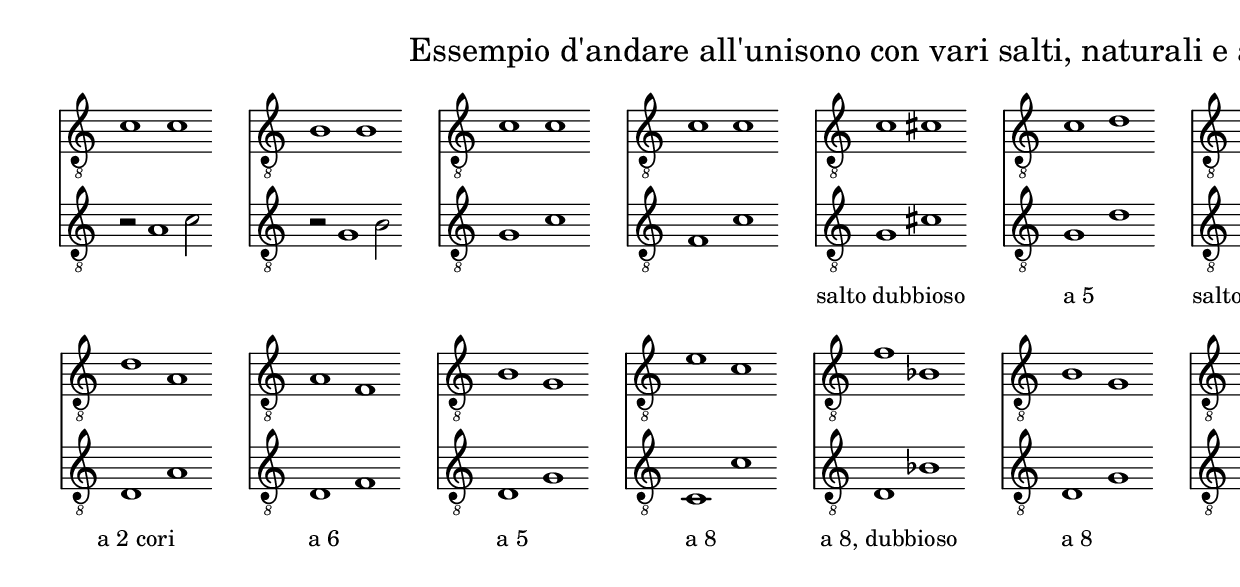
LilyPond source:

\version "2.22.2"

% Auto generated file

\header {
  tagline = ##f
}

dot = {
   \once \override Script.add-stem-support = ##f
   \once \override Script.toward-stem-shift = 0
   \once \override Script.skyline-horizontal-padding = 0
   \once \override Script.direction = 1
   \once \override Script.font-size = 1
}

\markup {
  \center-column {
    \line {
      \center-align
      \fontsize#3 { \concat { \normal-text "Essempio d'andare all'unisono con vari salti, naturali e accidentali"} }
    }
    \null
    \line {
      \center-column {

        \line {
          \score {
            <<
              \new Staff \with { instrumentName = ""} {
                \override Staff.TimeSignature.stencil = ##f
                \override Staff.NoteHead.style = #'baroque
                \accidentalStyle Score.forget
                \override Rest.style = #'default
                \override NoteHead.style = #'default
                \cadenzaOn
                \clef "treble_8"
                \key c #`((0 . ,NATURAL) (1 . ,NATURAL) (2 . ,NATURAL)
                          (3 . ,NATURAL) (4 . ,NATURAL) (5 . ,NATURAL)
                          (6 . ,NATURAL))  c'1   c'1  
                \cadenzaOff
              }
              \new Staff \with { instrumentName = ""} {
                \override Staff.TimeSignature.stencil = ##f
                \override Staff.NoteHead.style = #'baroque
                \accidentalStyle Score.forget
                \override Rest.style = #'default
                \override NoteHead.style = #'default
                \cadenzaOn
                \clef "treble_8"
                \key c #`((0 . ,NATURAL) (1 . ,NATURAL) (2 . ,NATURAL)
                          (3 . ,NATURAL) (4 . ,NATURAL) (5 . ,NATURAL)
                          (6 . ,NATURAL))  r2  a1   c'2  
                \cadenzaOff
              }
            >>
            \layout {
              \context {
                \Score
                \override SpacingSpanner.common-shortest-duration = #(ly:make-moment 1/2)
              }
            }
          }
        }

      }
      \hspace #3 
      \center-column {

        \line {
          \score {
            <<
              \new Staff \with { instrumentName = ""} {
                \override Staff.TimeSignature.stencil = ##f
                \override Staff.NoteHead.style = #'baroque
                \accidentalStyle Score.forget
                \override Rest.style = #'default
                \override NoteHead.style = #'default
                \cadenzaOn
                \clef "treble_8"
                \key c #`((0 . ,NATURAL) (1 . ,NATURAL) (2 . ,NATURAL)
                          (3 . ,NATURAL) (4 . ,NATURAL) (5 . ,NATURAL)
                          (6 . ,NATURAL))  b1   b1  
                \cadenzaOff
              }
              \new Staff \with { instrumentName = ""} {
                \override Staff.TimeSignature.stencil = ##f
                \override Staff.NoteHead.style = #'baroque
                \accidentalStyle Score.forget
                \override Rest.style = #'default
                \override NoteHead.style = #'default
                \cadenzaOn
                \clef "treble_8"
                \key c #`((0 . ,NATURAL) (1 . ,NATURAL) (2 . ,NATURAL)
                          (3 . ,NATURAL) (4 . ,NATURAL) (5 . ,NATURAL)
                          (6 . ,NATURAL))  r2  g1   b2  
                \cadenzaOff
              }
            >>
            \layout {
              \context {
                \Score
                \override SpacingSpanner.common-shortest-duration = #(ly:make-moment 1/2)
              }
            }
          }
        }

      }
      \hspace #3 
      \center-column {

        \line {
          \score {
            <<
              \new Staff \with { instrumentName = ""} {
                \override Staff.TimeSignature.stencil = ##f
                \override Staff.NoteHead.style = #'baroque
                \accidentalStyle Score.forget
                \override Rest.style = #'default
                \override NoteHead.style = #'default
                \cadenzaOn
                \clef "treble_8"
                \key c #`((0 . ,NATURAL) (1 . ,NATURAL) (2 . ,NATURAL)
                          (3 . ,NATURAL) (4 . ,NATURAL) (5 . ,NATURAL)
                          (6 . ,NATURAL))  c'1   c'1  
                \cadenzaOff
              }
              \new Staff \with { instrumentName = ""} {
                \override Staff.TimeSignature.stencil = ##f
                \override Staff.NoteHead.style = #'baroque
                \accidentalStyle Score.forget
                \override Rest.style = #'default
                \override NoteHead.style = #'default
                \cadenzaOn
                \clef "treble_8"
                \key c #`((0 . ,NATURAL) (1 . ,NATURAL) (2 . ,NATURAL)
                          (3 . ,NATURAL) (4 . ,NATURAL) (5 . ,NATURAL)
                          (6 . ,NATURAL))  g1   c'1  
                \cadenzaOff
              }
            >>
            \layout {
              \context {
                \Score
                \override SpacingSpanner.common-shortest-duration = #(ly:make-moment 1/2)
              }
            }
          }
        }

      }
      \hspace #3 
      \center-column {

        \line {
          \score {
            <<
              \new Staff \with { instrumentName = ""} {
                \override Staff.TimeSignature.stencil = ##f
                \override Staff.NoteHead.style = #'baroque
                \accidentalStyle Score.forget
                \override Rest.style = #'default
                \override NoteHead.style = #'default
                \cadenzaOn
                \clef "treble_8"
                \key c #`((0 . ,NATURAL) (1 . ,NATURAL) (2 . ,NATURAL)
                          (3 . ,NATURAL) (4 . ,NATURAL) (5 . ,NATURAL)
                          (6 . ,NATURAL))  c'1   c'1  
                \cadenzaOff
              }
              \new Staff \with { instrumentName = ""} {
                \override Staff.TimeSignature.stencil = ##f
                \override Staff.NoteHead.style = #'baroque
                \accidentalStyle Score.forget
                \override Rest.style = #'default
                \override NoteHead.style = #'default
                \cadenzaOn
                \clef "treble_8"
                \key c #`((0 . ,NATURAL) (1 . ,NATURAL) (2 . ,NATURAL)
                          (3 . ,NATURAL) (4 . ,NATURAL) (5 . ,NATURAL)
                          (6 . ,NATURAL))  f1   c'1  
                \cadenzaOff
              }
            >>
            \layout {
              \context {
                \Score
                \override SpacingSpanner.common-shortest-duration = #(ly:make-moment 1/2)
              }
            }
          }
        }

      }
      \hspace #3 
      \center-column {

        \line {
          \score {
            <<
              \new Staff \with { instrumentName = ""} {
                \override Staff.TimeSignature.stencil = ##f
                \override Staff.NoteHead.style = #'baroque
                \accidentalStyle Score.forget
                \override Rest.style = #'default
                \override NoteHead.style = #'default
                \cadenzaOn
                \clef "treble_8"
                \key c #`((0 . ,NATURAL) (1 . ,NATURAL) (2 . ,NATURAL)
                          (3 . ,NATURAL) (4 . ,NATURAL) (5 . ,NATURAL)
                          (6 . ,NATURAL))  c'1   cis'1  
                \cadenzaOff
              }
              \new Staff \with { instrumentName = ""} {
                \override Staff.TimeSignature.stencil = ##f
                \override Staff.NoteHead.style = #'baroque
                \accidentalStyle Score.forget
                \override Rest.style = #'default
                \override NoteHead.style = #'default
                \cadenzaOn
                \clef "treble_8"
                \key c #`((0 . ,NATURAL) (1 . ,NATURAL) (2 . ,NATURAL)
                          (3 . ,NATURAL) (4 . ,NATURAL) (5 . ,NATURAL)
                          (6 . ,NATURAL))  g1   cis'1  
                \cadenzaOff
              }
            >>
            \layout {
              \context {
                \Score
                \override SpacingSpanner.common-shortest-duration = #(ly:make-moment 1/2)
              }
            }
          }
        }
        \null
        \line {
          \left-align {  \normal-text "salto dubbioso" }
        }

      }
      \hspace #3 
      \center-column {

        \line {
          \score {
            <<
              \new Staff \with { instrumentName = ""} {
                \override Staff.TimeSignature.stencil = ##f
                \override Staff.NoteHead.style = #'baroque
                \accidentalStyle Score.forget
                \override Rest.style = #'default
                \override NoteHead.style = #'default
                \cadenzaOn
                \clef "treble_8"
                \key c #`((0 . ,NATURAL) (1 . ,NATURAL) (2 . ,NATURAL)
                          (3 . ,NATURAL) (4 . ,NATURAL) (5 . ,NATURAL)
                          (6 . ,NATURAL))  c'1   d'1  
                \cadenzaOff
              }
              \new Staff \with { instrumentName = ""} {
                \override Staff.TimeSignature.stencil = ##f
                \override Staff.NoteHead.style = #'baroque
                \accidentalStyle Score.forget
                \override Rest.style = #'default
                \override NoteHead.style = #'default
                \cadenzaOn
                \clef "treble_8"
                \key c #`((0 . ,NATURAL) (1 . ,NATURAL) (2 . ,NATURAL)
                          (3 . ,NATURAL) (4 . ,NATURAL) (5 . ,NATURAL)
                          (6 . ,NATURAL))  g1   d'1  
                \cadenzaOff
              }
            >>
            \layout {
              \context {
                \Score
                \override SpacingSpanner.common-shortest-duration = #(ly:make-moment 1/2)
              }
            }
          }
        }
        \null
        \line {
          \left-align {  \normal-text "a 5" }
        }

      }
      \hspace #3 
      \center-column {

        \line {
          \score {
            <<
              \new Staff \with { instrumentName = ""} {
                \override Staff.TimeSignature.stencil = ##f
                \override Staff.NoteHead.style = #'baroque
                \accidentalStyle Score.forget
                \override Rest.style = #'default
                \override NoteHead.style = #'default
                \cadenzaOn
                \clef "treble_8"
                \key c #`((0 . ,NATURAL) (1 . ,NATURAL) (2 . ,NATURAL)
                          (3 . ,NATURAL) (4 . ,NATURAL) (5 . ,NATURAL)
                          (6 . ,NATURAL))  a1   bes1  
                \cadenzaOff
              }
              \new Staff \with { instrumentName = ""} {
                \override Staff.TimeSignature.stencil = ##f
                \override Staff.NoteHead.style = #'baroque
                \accidentalStyle Score.forget
                \override Rest.style = #'default
                \override NoteHead.style = #'default
                \cadenzaOn
                \clef "treble_8"
                \key c #`((0 . ,NATURAL) (1 . ,NATURAL) (2 . ,NATURAL)
                          (3 . ,NATURAL) (4 . ,NATURAL) (5 . ,NATURAL)
                          (6 . ,NATURAL))  d1   bes1  
                \cadenzaOff
              }
            >>
            \layout {
              \context {
                \Score
                \override SpacingSpanner.common-shortest-duration = #(ly:make-moment 1/2)
              }
            }
          }
        }
        \null
        \line {
          \left-align {  \normal-text "salto dubbioso" }
        }

      }
      \hspace #3 
      \center-column {

        \line {
          \score {
            <<
              \new Staff \with { instrumentName = ""} {
                \override Staff.TimeSignature.stencil = ##f
                \override Staff.NoteHead.style = #'baroque
                \accidentalStyle Score.forget
                \override Rest.style = #'default
                \override NoteHead.style = #'default
                \cadenzaOn
                \clef "treble_8"
                \key c #`((0 . ,NATURAL) (1 . ,NATURAL) (2 . ,NATURAL)
                          (3 . ,NATURAL) (4 . ,NATURAL) (5 . ,NATURAL)
                          (6 . ,NATURAL))  c'1   f1  
                \cadenzaOff
              }
              \new Staff \with { instrumentName = ""} {
                \override Staff.TimeSignature.stencil = ##f
                \override Staff.NoteHead.style = #'baroque
                \accidentalStyle Score.forget
                \override Rest.style = #'default
                \override NoteHead.style = #'default
                \cadenzaOn
                \clef "treble_8"
                \key c #`((0 . ,NATURAL) (1 . ,NATURAL) (2 . ,NATURAL)
                          (3 . ,NATURAL) (4 . ,NATURAL) (5 . ,NATURAL)
                          (6 . ,NATURAL))  g1   f1  
                \cadenzaOff
              }
            >>
            \layout {
              \context {
                \Score
                \override SpacingSpanner.common-shortest-duration = #(ly:make-moment 1/2)
              }
            }
          }
        }
        \null
        \line {
          \left-align {  \normal-text "dubbioso" }
        }

      }
      \hspace #3 
      \center-column {

        \line {
          \score {
            <<
              \new Staff \with { instrumentName = ""} {
                \override Staff.TimeSignature.stencil = ##f
                \override Staff.NoteHead.style = #'baroque
                \accidentalStyle Score.forget
                \override Rest.style = #'default
                \override NoteHead.style = #'default
                \cadenzaOn
                \clef "treble_8"
                \key c #`((0 . ,NATURAL) (1 . ,NATURAL) (2 . ,NATURAL)
                          (3 . ,NATURAL) (4 . ,NATURAL) (5 . ,NATURAL)
                          (6 . ,NATURAL))  d'1   g1  
                \cadenzaOff
              }
              \new Staff \with { instrumentName = ""} {
                \override Staff.TimeSignature.stencil = ##f
                \override Staff.NoteHead.style = #'baroque
                \accidentalStyle Score.forget
                \override Rest.style = #'default
                \override NoteHead.style = #'default
                \cadenzaOn
                \clef "treble_8"
                \key c #`((0 . ,NATURAL) (1 . ,NATURAL) (2 . ,NATURAL)
                          (3 . ,NATURAL) (4 . ,NATURAL) (5 . ,NATURAL)
                          (6 . ,NATURAL))  d1   g1  
                \cadenzaOff
              }
            >>
            \layout {
              \context {
                \Score
                \override SpacingSpanner.common-shortest-duration = #(ly:make-moment 1/2)
              }
            }
          }
        }
        \null
        \line {
          \left-align {  \normal-text "a 2 cori" }
        }

      }
      \hspace #3 
    }
    \null
    \null
    \line {      \center-column {

        \line {
          \score {
            <<
              \new Staff \with { instrumentName = ""} {
                \override Staff.TimeSignature.stencil = ##f
                \override Staff.NoteHead.style = #'baroque
                \accidentalStyle Score.forget
                \override Rest.style = #'default
                \override NoteHead.style = #'default
                \cadenzaOn
                \clef "treble_8"
                \key c #`((0 . ,NATURAL) (1 . ,NATURAL) (2 . ,NATURAL)
                          (3 . ,NATURAL) (4 . ,NATURAL) (5 . ,NATURAL)
                          (6 . ,NATURAL))  d'1   a1  
                \cadenzaOff
              }
              \new Staff \with { instrumentName = ""} {
                \override Staff.TimeSignature.stencil = ##f
                \override Staff.NoteHead.style = #'baroque
                \accidentalStyle Score.forget
                \override Rest.style = #'default
                \override NoteHead.style = #'default
                \cadenzaOn
                \clef "treble_8"
                \key c #`((0 . ,NATURAL) (1 . ,NATURAL) (2 . ,NATURAL)
                          (3 . ,NATURAL) (4 . ,NATURAL) (5 . ,NATURAL)
                          (6 . ,NATURAL))  d1   a1  
                \cadenzaOff
              }
            >>
            \layout {
              \context {
                \Score
                \override SpacingSpanner.common-shortest-duration = #(ly:make-moment 1/2)
              }
            }
          }
        }
        \null
        \line {
          \left-align {  \normal-text "a 2 cori" }
        }

      }
      \hspace #3 
      \center-column {

        \line {
          \score {
            <<
              \new Staff \with { instrumentName = ""} {
                \override Staff.TimeSignature.stencil = ##f
                \override Staff.NoteHead.style = #'baroque
                \accidentalStyle Score.forget
                \override Rest.style = #'default
                \override NoteHead.style = #'default
                \cadenzaOn
                \clef "treble_8"
                \key c #`((0 . ,NATURAL) (1 . ,NATURAL) (2 . ,NATURAL)
                          (3 . ,NATURAL) (4 . ,NATURAL) (5 . ,NATURAL)
                          (6 . ,NATURAL))  a1   f1  
                \cadenzaOff
              }
              \new Staff \with { instrumentName = ""} {
                \override Staff.TimeSignature.stencil = ##f
                \override Staff.NoteHead.style = #'baroque
                \accidentalStyle Score.forget
                \override Rest.style = #'default
                \override NoteHead.style = #'default
                \cadenzaOn
                \clef "treble_8"
                \key c #`((0 . ,NATURAL) (1 . ,NATURAL) (2 . ,NATURAL)
                          (3 . ,NATURAL) (4 . ,NATURAL) (5 . ,NATURAL)
                          (6 . ,NATURAL))  d1   f1  
                \cadenzaOff
              }
            >>
            \layout {
              \context {
                \Score
                \override SpacingSpanner.common-shortest-duration = #(ly:make-moment 1/2)
              }
            }
          }
        }
        \null
        \line {
          \left-align {  \normal-text "a 6" }
        }

      }
      \hspace #3 
      \center-column {

        \line {
          \score {
            <<
              \new Staff \with { instrumentName = ""} {
                \override Staff.TimeSignature.stencil = ##f
                \override Staff.NoteHead.style = #'baroque
                \accidentalStyle Score.forget
                \override Rest.style = #'default
                \override NoteHead.style = #'default
                \cadenzaOn
                \clef "treble_8"
                \key c #`((0 . ,NATURAL) (1 . ,NATURAL) (2 . ,NATURAL)
                          (3 . ,NATURAL) (4 . ,NATURAL) (5 . ,NATURAL)
                          (6 . ,NATURAL))  b1   g1  
                \cadenzaOff
              }
              \new Staff \with { instrumentName = ""} {
                \override Staff.TimeSignature.stencil = ##f
                \override Staff.NoteHead.style = #'baroque
                \accidentalStyle Score.forget
                \override Rest.style = #'default
                \override NoteHead.style = #'default
                \cadenzaOn
                \clef "treble_8"
                \key c #`((0 . ,NATURAL) (1 . ,NATURAL) (2 . ,NATURAL)
                          (3 . ,NATURAL) (4 . ,NATURAL) (5 . ,NATURAL)
                          (6 . ,NATURAL))  d1   g1  
                \cadenzaOff
              }
            >>
            \layout {
              \context {
                \Score
                \override SpacingSpanner.common-shortest-duration = #(ly:make-moment 1/2)
              }
            }
          }
        }
        \null
        \line {
          \left-align {  \normal-text "a 5" }
        }

      }
      \hspace #3 
      \center-column {

        \line {
          \score {
            <<
              \new Staff \with { instrumentName = ""} {
                \override Staff.TimeSignature.stencil = ##f
                \override Staff.NoteHead.style = #'baroque
                \accidentalStyle Score.forget
                \override Rest.style = #'default
                \override NoteHead.style = #'default
                \cadenzaOn
                \clef "treble_8"
                \key c #`((0 . ,NATURAL) (1 . ,NATURAL) (2 . ,NATURAL)
                          (3 . ,NATURAL) (4 . ,NATURAL) (5 . ,NATURAL)
                          (6 . ,NATURAL))  e'1   c'1  
                \cadenzaOff
              }
              \new Staff \with { instrumentName = ""} {
                \override Staff.TimeSignature.stencil = ##f
                \override Staff.NoteHead.style = #'baroque
                \accidentalStyle Score.forget
                \override Rest.style = #'default
                \override NoteHead.style = #'default
                \cadenzaOn
                \clef "treble_8"
                \key c #`((0 . ,NATURAL) (1 . ,NATURAL) (2 . ,NATURAL)
                          (3 . ,NATURAL) (4 . ,NATURAL) (5 . ,NATURAL)
                          (6 . ,NATURAL))  c1   c'1  
                \cadenzaOff
              }
            >>
            \layout {
              \context {
                \Score
                \override SpacingSpanner.common-shortest-duration = #(ly:make-moment 1/2)
              }
            }
          }
        }
        \null
        \line {
          \left-align {  \normal-text "a 8" }
        }

      }
      \hspace #3 
      \center-column {

        \line {
          \score {
            <<
              \new Staff \with { instrumentName = ""} {
                \override Staff.TimeSignature.stencil = ##f
                \override Staff.NoteHead.style = #'baroque
                \accidentalStyle Score.forget
                \override Rest.style = #'default
                \override NoteHead.style = #'default
                \cadenzaOn
                \clef "treble_8"
                \key c #`((0 . ,NATURAL) (1 . ,NATURAL) (2 . ,NATURAL)
                          (3 . ,NATURAL) (4 . ,NATURAL) (5 . ,NATURAL)
                          (6 . ,NATURAL))  f'1   bes1  
                \cadenzaOff
              }
              \new Staff \with { instrumentName = ""} {
                \override Staff.TimeSignature.stencil = ##f
                \override Staff.NoteHead.style = #'baroque
                \accidentalStyle Score.forget
                \override Rest.style = #'default
                \override NoteHead.style = #'default
                \cadenzaOn
                \clef "treble_8"
                \key c #`((0 . ,NATURAL) (1 . ,NATURAL) (2 . ,NATURAL)
                          (3 . ,NATURAL) (4 . ,NATURAL) (5 . ,NATURAL)
                          (6 . ,NATURAL))  d1   bes1  
                \cadenzaOff
              }
            >>
            \layout {
              \context {
                \Score
                \override SpacingSpanner.common-shortest-duration = #(ly:make-moment 1/2)
              }
            }
          }
        }
        \null
        \line {
          \left-align {  \normal-text "a 8, dubbioso" }
        }

      }
      \hspace #3 
      \center-column {

        \line {
          \score {
            <<
              \new Staff \with { instrumentName = ""} {
                \override Staff.TimeSignature.stencil = ##f
                \override Staff.NoteHead.style = #'baroque
                \accidentalStyle Score.forget
                \override Rest.style = #'default
                \override NoteHead.style = #'default
                \cadenzaOn
                \clef "treble_8"
                \key c #`((0 . ,NATURAL) (1 . ,NATURAL) (2 . ,NATURAL)
                          (3 . ,NATURAL) (4 . ,NATURAL) (5 . ,NATURAL)
                          (6 . ,NATURAL))  b1   g1  
                \cadenzaOff
              }
              \new Staff \with { instrumentName = ""} {
                \override Staff.TimeSignature.stencil = ##f
                \override Staff.NoteHead.style = #'baroque
                \accidentalStyle Score.forget
                \override Rest.style = #'default
                \override NoteHead.style = #'default
                \cadenzaOn
                \clef "treble_8"
                \key c #`((0 . ,NATURAL) (1 . ,NATURAL) (2 . ,NATURAL)
                          (3 . ,NATURAL) (4 . ,NATURAL) (5 . ,NATURAL)
                          (6 . ,NATURAL))  d1   g1  
                \cadenzaOff
              }
            >>
            \layout {
              \context {
                \Score
                \override SpacingSpanner.common-shortest-duration = #(ly:make-moment 1/2)
              }
            }
          }
        }
        \null
        \line {
          \left-align {  \normal-text "a 8" }
        }

      }
      \hspace #3 
      \center-column {

        \line {
          \score {
            <<
              \new Staff \with { instrumentName = ""} {
                \override Staff.TimeSignature.stencil = ##f
                \override Staff.NoteHead.style = #'baroque
                \accidentalStyle Score.forget
                \override Rest.style = #'default
                \override NoteHead.style = #'default
                \cadenzaOn
                \clef "treble_8"
                \key c #`((0 . ,NATURAL) (1 . ,NATURAL) (2 . ,NATURAL)
                          (3 . ,NATURAL) (4 . ,NATURAL) (5 . ,NATURAL)
                          (6 . ,NATURAL))  a1   e'1  
                \cadenzaOff
              }
              \new Staff \with { instrumentName = ""} {
                \override Staff.TimeSignature.stencil = ##f
                \override Staff.NoteHead.style = #'baroque
                \accidentalStyle Score.forget
                \override Rest.style = #'default
                \override NoteHead.style = #'default
                \cadenzaOn
                \clef "treble_8"
                \key c #`((0 . ,NATURAL) (1 . ,NATURAL) (2 . ,NATURAL)
                          (3 . ,NATURAL) (4 . ,NATURAL) (5 . ,NATURAL)
                          (6 . ,NATURAL))  d1   d'1  
                \cadenzaOff
              }
            >>
            \layout {
              \context {
                \Score
                \override SpacingSpanner.common-shortest-duration = #(ly:make-moment 1/2)
              }
            }
          }
        }
        \null
        \line {
          \left-align {  \normal-text "a 8" }
        }

      }
      \hspace #3 
      \center-column {

        \line {
          \score {
            <<
              \new Staff \with { instrumentName = ""} {
                \override Staff.TimeSignature.stencil = ##f
                \override Staff.NoteHead.style = #'baroque
                \accidentalStyle Score.forget
                \override Rest.style = #'default
                \override NoteHead.style = #'default
                \cadenzaOn
                \clef "treble_8"
                \key c #`((0 . ,NATURAL) (1 . ,NATURAL) (2 . ,NATURAL)
                          (3 . ,NATURAL) (4 . ,NATURAL) (5 . ,NATURAL)
                          (6 . ,NATURAL))  e'1   e1  
                \cadenzaOff
              }
              \new Staff \with { instrumentName = ""} {
                \override Staff.TimeSignature.stencil = ##f
                \override Staff.NoteHead.style = #'baroque
                \accidentalStyle Score.forget
                \override Rest.style = #'default
                \override NoteHead.style = #'default
                \cadenzaOn
                \clef "treble_8"
                \key c #`((0 . ,NATURAL) (1 . ,NATURAL) (2 . ,NATURAL)
                          (3 . ,NATURAL) (4 . ,NATURAL) (5 . ,NATURAL)
                          (6 . ,NATURAL))  c1   e1  
                \cadenzaOff
              }
            >>
            \layout {
              \context {
                \Score
                \override SpacingSpanner.common-shortest-duration = #(ly:make-moment 1/2)
              }
            }
          }
        }
        \null
        \line {
          \left-align {  \normal-text "a 8" }
        }

      }
      \hspace #3 
      \center-column {

        \line {
          \score {
            <<
              \new Staff \with { instrumentName = ""} {
                \override Staff.TimeSignature.stencil = ##f
                \override Staff.NoteHead.style = #'baroque
                \accidentalStyle Score.forget
                \override Rest.style = #'default
                \override NoteHead.style = #'default
                \cadenzaOn
                \clef "treble_8"
                \key c #`((0 . ,NATURAL) (1 . ,NATURAL) (2 . ,NATURAL)
                          (3 . ,NATURAL) (4 . ,NATURAL) (5 . ,NATURAL)
                          (6 . ,NATURAL))  f'1   f1  
                \cadenzaOff
              }
              \new Staff \with { instrumentName = ""} {
                \override Staff.TimeSignature.stencil = ##f
                \override Staff.NoteHead.style = #'baroque
                \accidentalStyle Score.forget
                \override Rest.style = #'default
                \override NoteHead.style = #'default
                \cadenzaOn
                \clef "treble_8"
                \key c #`((0 . ,NATURAL) (1 . ,NATURAL) (2 . ,NATURAL)
                          (3 . ,NATURAL) (4 . ,NATURAL) (5 . ,NATURAL)
                          (6 . ,NATURAL))  d1   f1  
                \cadenzaOff
              }
            >>
            \layout {
              \context {
                \Score
                \override SpacingSpanner.common-shortest-duration = #(ly:make-moment 1/2)
              }
            }
          }
        }
        \null
        \line {
          \left-align {  \normal-text "a 8" }
        }

      }
      \hspace #3 

    }
  }
}